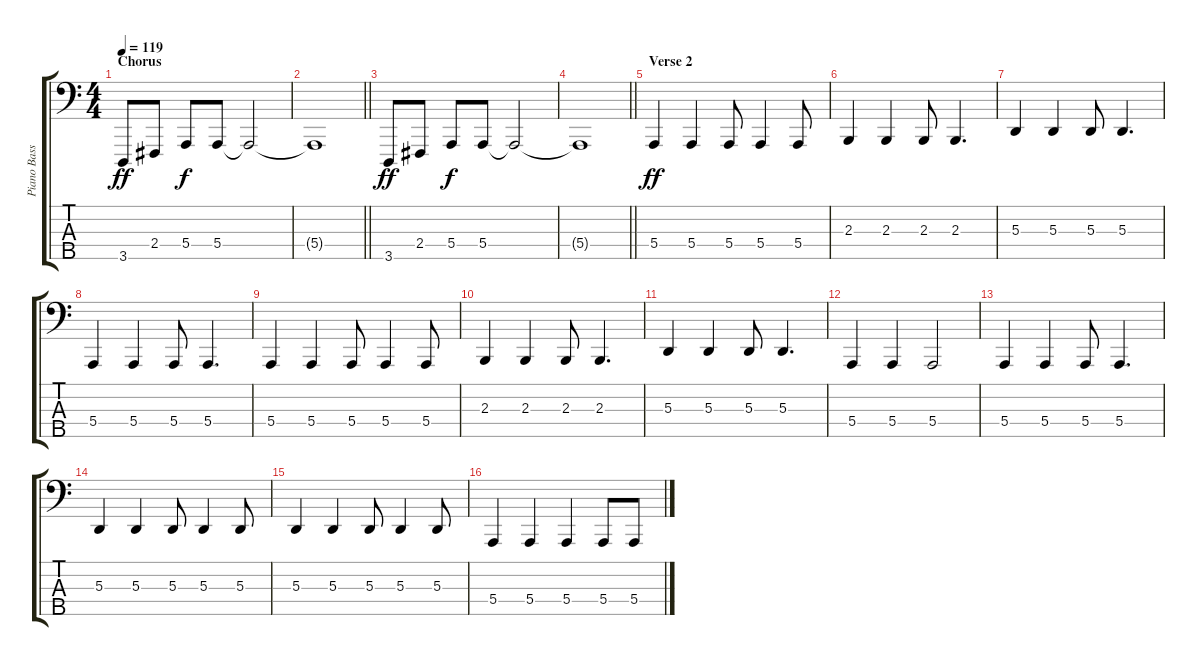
\track ("Piano Bass (Paul McCartney)" "Piano Bass") {instrument acousticgrandpiano}
\staff {score tabs}
\tuning (G2 D2 A1 E1 B0) {hide}
\ts (4 4)
\section ("" "Chorus")
\tempo 119
\clef f4
\ks c
3.5.8{dy ff} 2.4.8 5.4.8{dy f} 5.4.8 5.4{t}.2 |
\barLineRight lightlight
5.4{t}.1 |
3.5.8{dy ff} 2.4.8 5.4.8{dy f} 5.4.8 5.4{t}.2 |
\barLineRight lightlight
5.4{t}.1 |
\section ("" "Verse 2")
5.4.4{dy ff} 5.4.4 5.4.8 5.4.4 5.4.8 |
2.3.4 2.3.4 2.3.8 2.3.4{d} |
5.3.4 5.3.4 5.3.8 5.3.4{d} |
5.4.4 5.4.4 5.4.8 5.4.4{d} |
5.4.4 5.4.4 5.4.8 5.4.4 5.4.8 |
2.3.4 2.3.4 2.3.8 2.3.4{d} |
5.3.4 5.3.4 5.3.8 5.3.4{d} |
5.4.4 5.4.4 5.4.2 |
5.4.4 5.4.4 5.4.8 5.4.4{d} |
5.3.4 5.3.4 5.3.8 5.3.4 5.3.8 |
5.3.4 5.3.4 5.3.8 5.3.4 5.3.8 |
5.4.4 5.4.4 5.4.4 5.4.8 5.4.8
